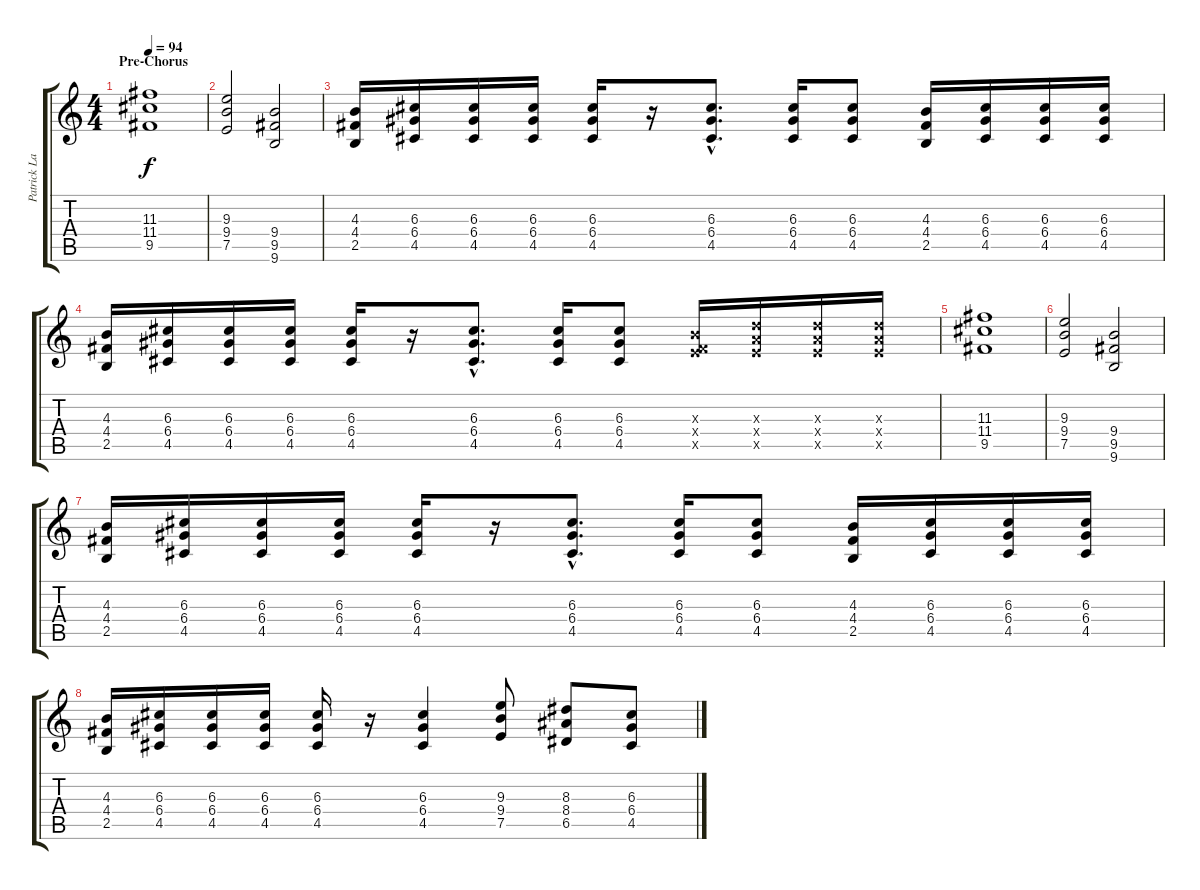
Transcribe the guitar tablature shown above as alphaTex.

\track ("Patrick Lachman" "Patrick La") {instrument distortionguitar}
\staff {score tabs}
\tuning (E4 B3 G3 D3 A2 D2) {hide}
\ts (4 4)
\section ("" "Pre-Chorus")
\tempo 94
\clef g2
\ks c
(11.3 11.4 9.5).1{dy f} |
(9.3 9.4 7.5).2 (9.4 9.5 9.6).2 |
(4.3 4.4 2.5).16 (6.3 6.4 4.5).16 (6.3 6.4 4.5).16 (6.3 6.4 4.5).16 (6.3 6.4 4.5).16 r.16 (6.3{hac} 6.4{hac} 4.5{hac}).8{d} (6.3 6.4 4.5).16 (6.3 6.4 4.5).8 (4.3 4.4 2.5).16 (6.3 6.4 4.5).16 (6.3 6.4 4.5).16 (6.3 6.4 4.5).16 |
(4.3 4.4 2.5).16 (6.3 6.4 4.5).16 (6.3 6.4 4.5).16 (6.3 6.4 4.5).16 (6.3 6.4 4.5).16 r.16 (6.3{hac} 6.4{hac} 4.5{hac}).8{d} (6.3 6.4 4.5).16 (6.3 6.4 4.5).8 (4.3{x} 4.4{x} 7.5{x}).16 (7.3{x} 7.4{x} 7.5{x}).16 (7.3{x} 7.4{x} 7.5{x}).16 (7.3{x} 7.4{x} 7.5{x}).16 |
(11.3 11.4 9.5).1 |
(9.3 9.4 7.5).2 (9.4 9.5 9.6).2 |
(4.3 4.4 2.5).16 (6.3 6.4 4.5).16 (6.3 6.4 4.5).16 (6.3 6.4 4.5).16 (6.3 6.4 4.5).16 r.16 (6.3{hac} 6.4{hac} 4.5{hac}).8{d} (6.3 6.4 4.5).16 (6.3 6.4 4.5).8 (4.3 4.4 2.5).16 (6.3 6.4 4.5).16 (6.3 6.4 4.5).16 (6.3 6.4 4.5).16 |
(4.3 4.4 2.5).16 (6.3 6.4 4.5).16 (6.3 6.4 4.5).16 (6.3 6.4 4.5).16 (6.3 6.4 4.5).16 r.16 (6.3 6.4 4.5).4 (9.3 9.4 7.5).8 (8.3 8.4 6.5).8 (6.3 6.4 4.5).8
